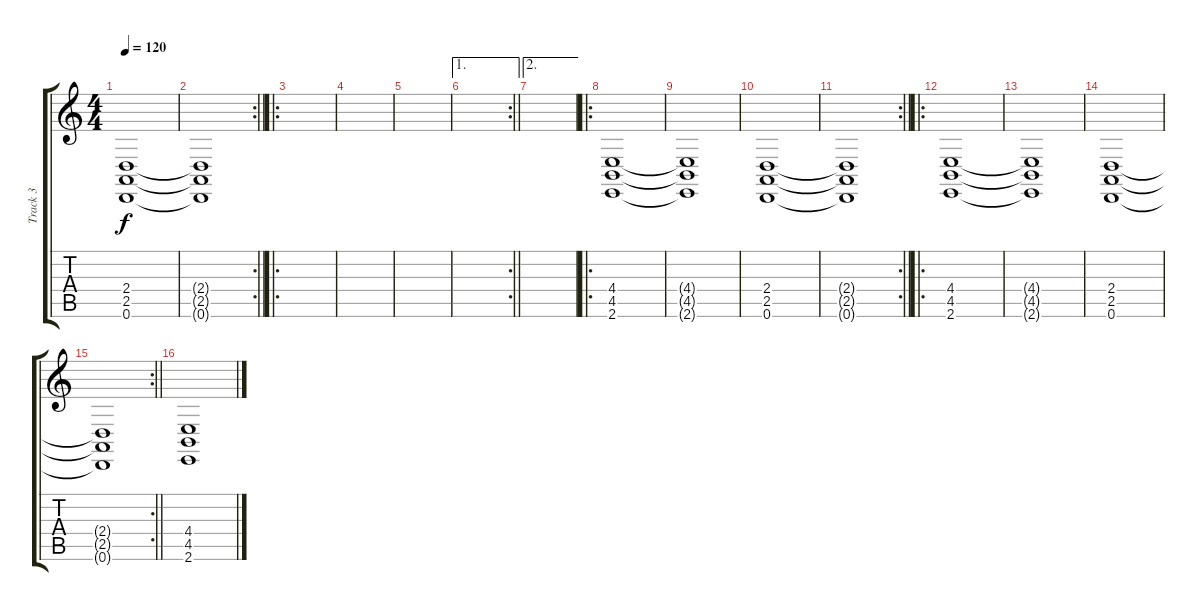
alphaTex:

\track ("Track 3" "Track 3") {instrument acousticgrandpiano}
\staff {score tabs}
\tuning (D4 A3 F3 C3 G2 D2) {hide}
\ts (4 4)
\tempo 120
\clef g2
\ks c
(2.4 2.5 0.6).1{dy f} |
\rc 2
\barLineRight lightlight
(2.4{t} 2.5{t} 0.6{t}).1 |
\ro
|
|
|
\ae 1
\rc 2
\barLineRight lightlight
|
\ae 2
|
\ro
(4.4 4.5 2.6).1 |
(4.4{t} 4.5{t} 2.6{t}).1 |
(2.4 2.5 0.6).1 |
\rc 2
\barLineRight lightlight
(2.4{t} 2.5{t} 0.6{t}).1 |
\ro
(4.4 4.5 2.6).1 |
(4.4{t} 4.5{t} 2.6{t}).1 |
(2.4 2.5 0.6).1 |
\rc 2
\barLineRight lightlight
(2.4{t} 2.5{t} 0.6{t}).1 |
(4.4 4.5 2.6).1
